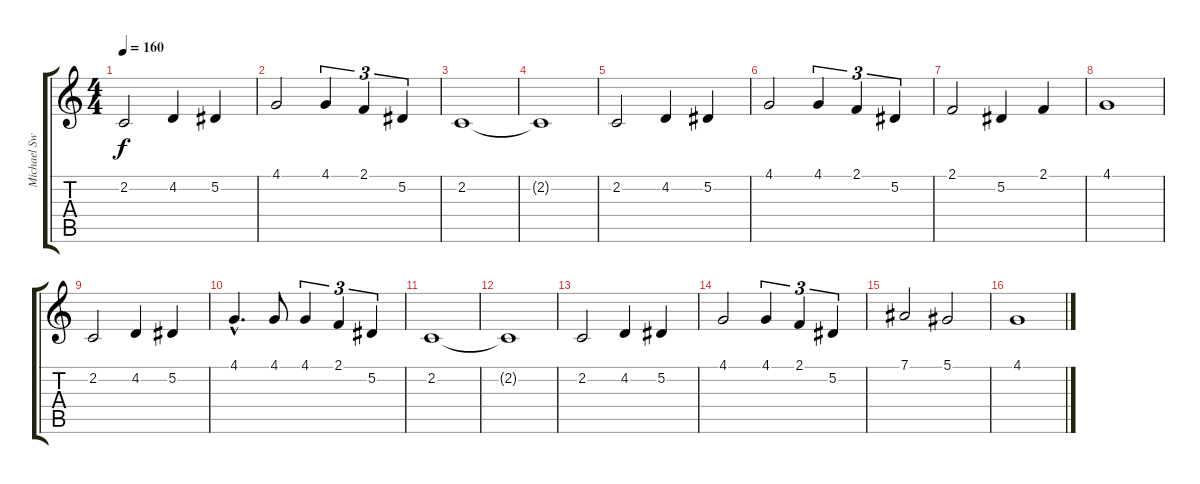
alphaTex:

\track ("Michael Sweet" "Michael Sw") {instrument fx5brightness}
\staff {score tabs}
\tuning (Eb4 Bb3 Gb3 Db3 Ab2 Eb2) {hide}
\ts (4 4)
\tempo 160
\clef g2
\ks c
2.2.2{dy f} 4.2.4 5.2.4 |
4.1.2 4.1.4{tu (3 2)} 2.1.4{tu (3 2)} 5.2.4{tu (3 2)} |
2.2.1 |
2.2{t}.1 |
2.2.2 4.2.4 5.2.4 |
4.1.2 4.1.4{tu (3 2)} 2.1.4{tu (3 2)} 5.2.4{tu (3 2)} |
2.1.2 5.2.4 2.1.4 |
4.1.1 |
2.2.2 4.2.4 5.2.4 |
4.1{hac}.4{d} 4.1.8 4.1.4{tu (3 2)} 2.1.4{tu (3 2)} 5.2.4{tu (3 2)} |
2.2.1 |
2.2{t}.1 |
2.2.2 4.2.4 5.2.4 |
4.1.2 4.1.4{tu (3 2)} 2.1.4{tu (3 2)} 5.2.4{tu (3 2)} |
7.1.2 5.1.2 |
4.1.1
